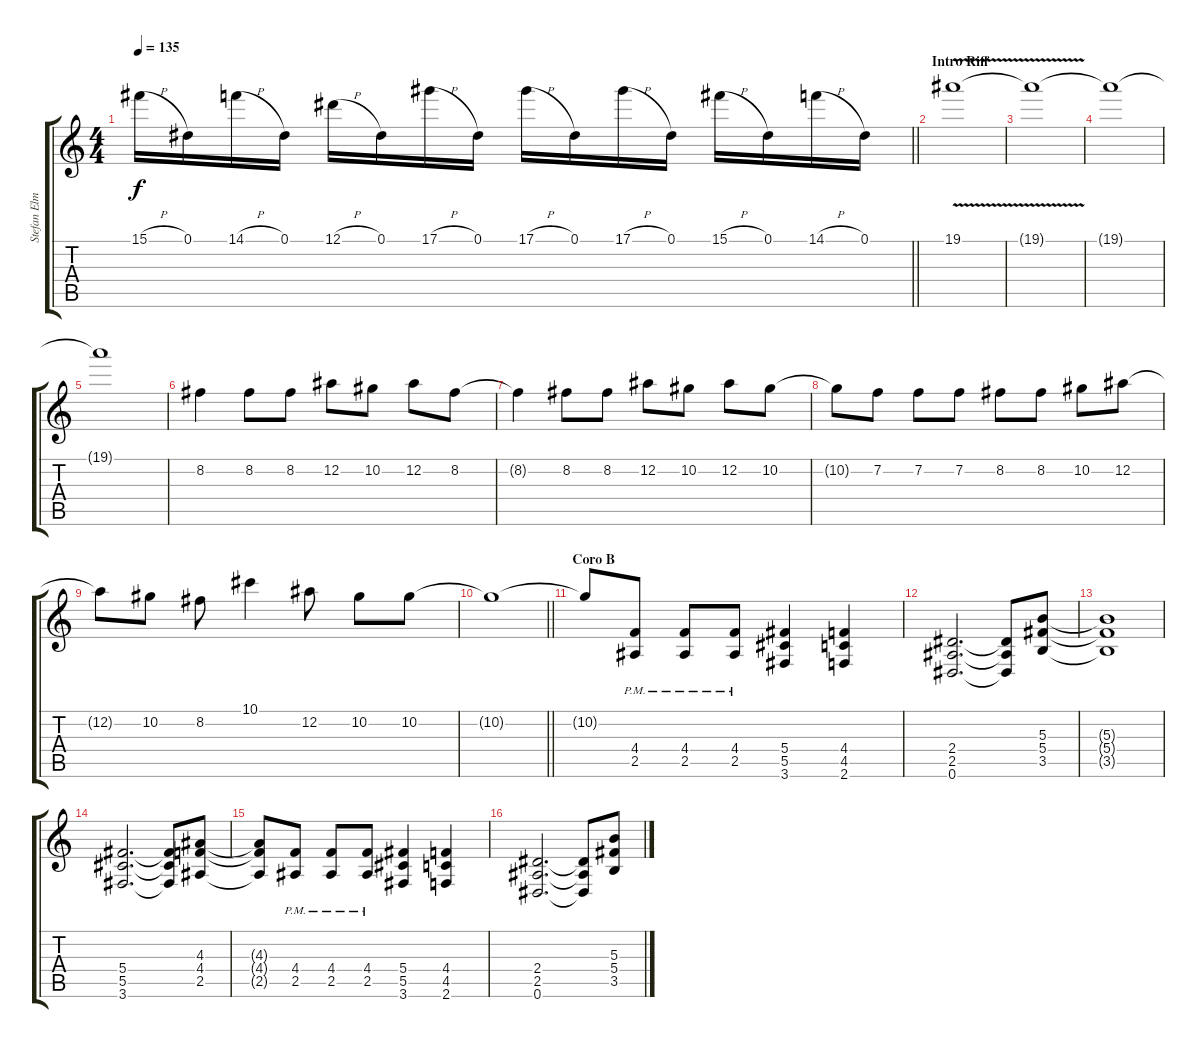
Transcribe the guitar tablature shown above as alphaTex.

\track ("Stefan Elmgren" "Stefan Elm") {instrument distortionguitar}
\staff {score tabs}
\tuning (Eb4 Bb3 Gb3 Db3 Ab2 Eb2) {hide}
\ts (4 4)
\tempo 135
\clef g2
\barLineRight lightlight
\ks c
15.1{h}.16{dy f} 0.1.16 14.1{h}.16 0.1.16 12.1{h}.16 0.1.16 17.1{h}.16 0.1.16 17.1{h}.16 0.1.16 17.1{h}.16 0.1.16 15.1{h}.16 0.1.16 14.1{h}.16 0.1.16 |
\section ("" "Intro Riff")
19.1{v}.1{volume 5} |
19.1{t}.1 |
19.1{t}.1 |
19.1{t}.1 |
8.2.4{volume 11} 8.2.8 8.2.8 12.2.8 10.2.8 12.2.8 8.2.8 |
8.2{t}.4 8.2.8 8.2.8 12.2.8 10.2.8 12.2.8 10.2.8 |
10.2{t}.8 7.2.8 7.2.8 7.2.8 8.2.8 8.2.8 10.2.8 12.2.8 |
12.2{t}.8 10.2.8 8.2.8 10.1.4 12.2.8 10.2.8 10.2.8 |
\barLineRight lightlight
10.2{t}.1 |
\section ("" "Coro B")
10.2{t}.8 (4.4{pm} 2.5{pm}).8 (4.4{pm} 2.5{pm}).8 (4.4{pm} 2.5{pm}).8 (5.4 5.5 3.6).4 (4.4 4.5 2.6).4 |
(2.4 2.5 0.6).2{d} (2.4{t} 2.5{t} 0.6{t}).8 (5.3 5.4 3.5).8 |
(5.3{t} 5.4{t} 3.5{t}).1 |
(5.4 5.5 3.6).2{d} (5.4{t} 5.5{t} 3.6{t}).8 (4.3 4.4 2.5).8 |
(4.3{t} 4.4{t} 2.5{t}).8 (4.4{pm} 2.5{pm}).8 (4.4{pm} 2.5{pm}).8 (4.4{pm} 2.5{pm}).8 (5.4 5.5 3.6).4 (4.4 4.5 2.6).4 |
(2.4 2.5 0.6).2{d} (2.4{t} 2.5{t} 0.6{t}).8 (5.3 5.4 3.5).8
